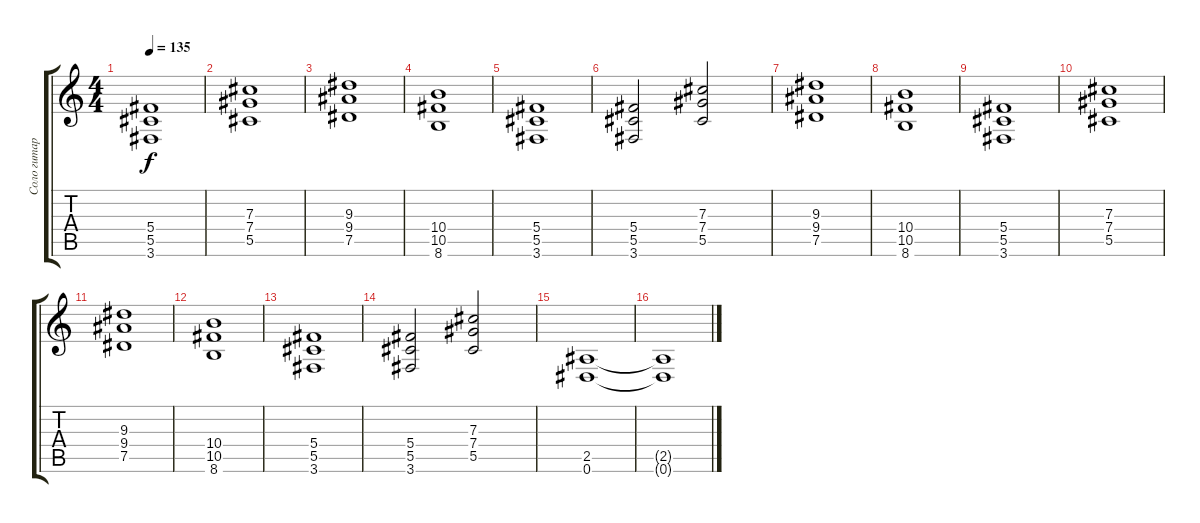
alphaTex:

\track ("Соло гитара" "Соло гитар") {instrument distortionguitar}
\staff {score tabs}
\tuning (Eb4 Bb3 Gb3 Db3 Ab2 Eb2) {hide}
\ts (4 4)
\tempo 135
\clef g2
\ks c
(5.4 5.5 3.6).1{dy f} |
(7.3 7.4 5.5).1 |
(9.3 9.4 7.5).1 |
(10.4 10.5 8.6).1 |
(5.4 5.5 3.6).1 |
(5.4 5.5 3.6).2 (7.3 7.4 5.5).2 |
(9.3 9.4 7.5).1 |
(10.4 10.5 8.6).1 |
(5.4 5.5 3.6).1 |
(7.3 7.4 5.5).1 |
(9.3 9.4 7.5).1 |
(10.4 10.5 8.6).1 |
(5.4 5.5 3.6).1 |
(5.4 5.5 3.6).2 (7.3 7.4 5.5).2 |
(2.5 0.6).1{volume 15} |
(2.5{t} 0.6{t}).1{volume 14}
